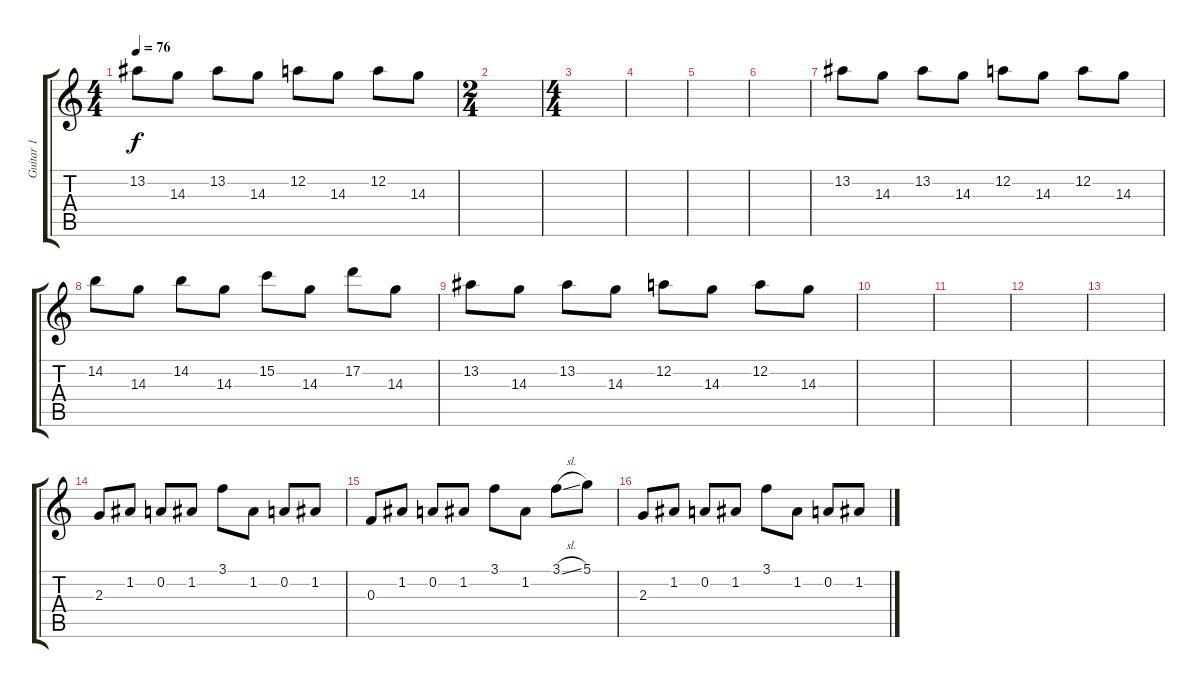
\track ("Guitar 1" "Guitar 1") {instrument acousticguitarsteel}
\staff {score tabs}
\tuning (D4 A3 F3 C3 G2 C2) {hide}
\ts (4 4)
\tempo 76
\clef g2
\ks c
13.2.8{dy f} 14.3.8 13.2.8 14.3.8 12.2.8 14.3.8 12.2.8 14.3.8 |
\ts (2 4)
|
\ts (4 4)
|
|
|
|
13.2.8 14.3.8 13.2.8 14.3.8 12.2.8 14.3.8 12.2.8 14.3.8 |
14.2.8 14.3.8 14.2.8 14.3.8 15.2.8 14.3.8 17.2.8 14.3.8 |
13.2.8 14.3.8 13.2.8 14.3.8 12.2.8 14.3.8 12.2.8 14.3.8 |
|
|
|
|
2.3.8 1.2.8 0.2.8 1.2.8 3.1.8 1.2.8 0.2.8 1.2.8 |
0.3.8 1.2.8 0.2.8 1.2.8 3.1.8 1.2.8 3.1{sl}.8 5.1.8 |
2.3.8 1.2.8 0.2.8 1.2.8 3.1.8 1.2.8 0.2.8 1.2.8
